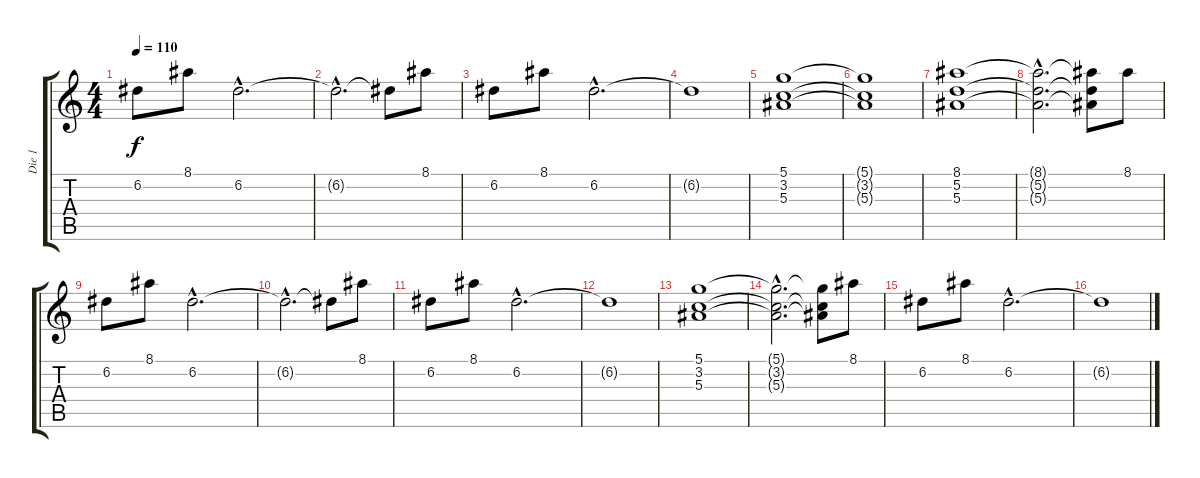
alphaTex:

\track ("Die 1" "Die 1") {instrument acousticguitarsteel}
\staff {score tabs}
\tuning (D4 A3 F3 C3 G2 D2) {hide}
\ts (4 4)
\tempo 110
\clef g2
\ks c
6.2.8{dy f} 8.1.8 6.2{hac}.2{d} |
6.2{hac t}.2{d} 6.2{t}.8 8.1.8 |
6.2.8 8.1.8 6.2{hac}.2{d} |
6.2{t}.1 |
(5.1 3.2 5.3).1 |
(5.1{t} 3.2{t} 5.3{t}).1 |
(8.1 5.2 5.3).1 |
(8.1{hac t} 5.2{hac t} 5.3{hac t}).2{d} (8.1{t} 5.2{t} 5.3{t}).8 8.1.8 |
6.2.8 8.1.8 6.2{hac}.2{d} |
6.2{hac t}.2{d} 6.2{t}.8 8.1.8 |
6.2.8 8.1.8 6.2{hac}.2{d} |
6.2{t}.1 |
(5.1 3.2 5.3).1 |
(5.1{hac t} 3.2{hac t} 5.3{hac t}).2{d} (5.1{t} 3.2{t} 5.3{t}).8 8.1.8 |
6.2.8 8.1.8 6.2{hac}.2{d} |
6.2{t}.1
